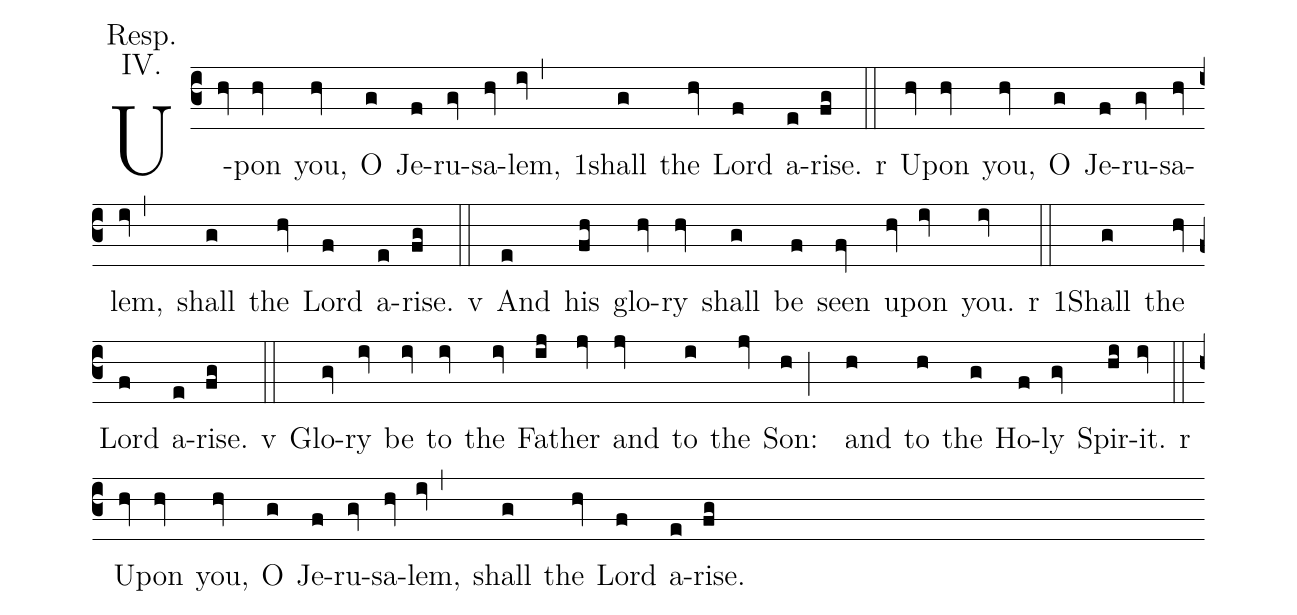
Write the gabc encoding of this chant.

annotation: Resp.;
annotation: IV.;
%%
(c3) U(hv)pon(hv) you,(hv) O(g) Je(f)ru(gv)sa(hv)lem,(iv,) <sp>1</sp>shall(g) the(hv) Lord(f) a(e)rise.(fg)

<sp>r</sp>(::) U(hv)pon(hv) you,(hv) O(g) Je(f)ru(gv)sa(hv)lem,(iv,) shall(g) the(hv) Lord(f) a(e)rise.(fg)

<sp>v</sp>(::) And(e) his(fh) glo(hv)ry(hv) shall(g) be(f) seen(fv) u(hv)pon(iv) you.(iv)

<sp>r</sp>(::) <sp>1</sp>Shall(g) the(hv) Lord(f) a(e)rise.(fg)

<sp>v</sp>(::) Glo(gv)ry(iv) be(iv) to(iv) the(iv) Fa(ij)ther(jv) and(jv) to(i) the(jv) Son:(h;) and(h) to(h) the(g) Ho(f)ly(gv) Spir(hi)it.(iv)

<sp>r</sp>(::) U(hv)pon(hv) you,(hv) O(g) Je(f)ru(gv)sa(hv)lem,(iv,) shall(g) the(hv) Lord(f) a(e)rise.(fg)
